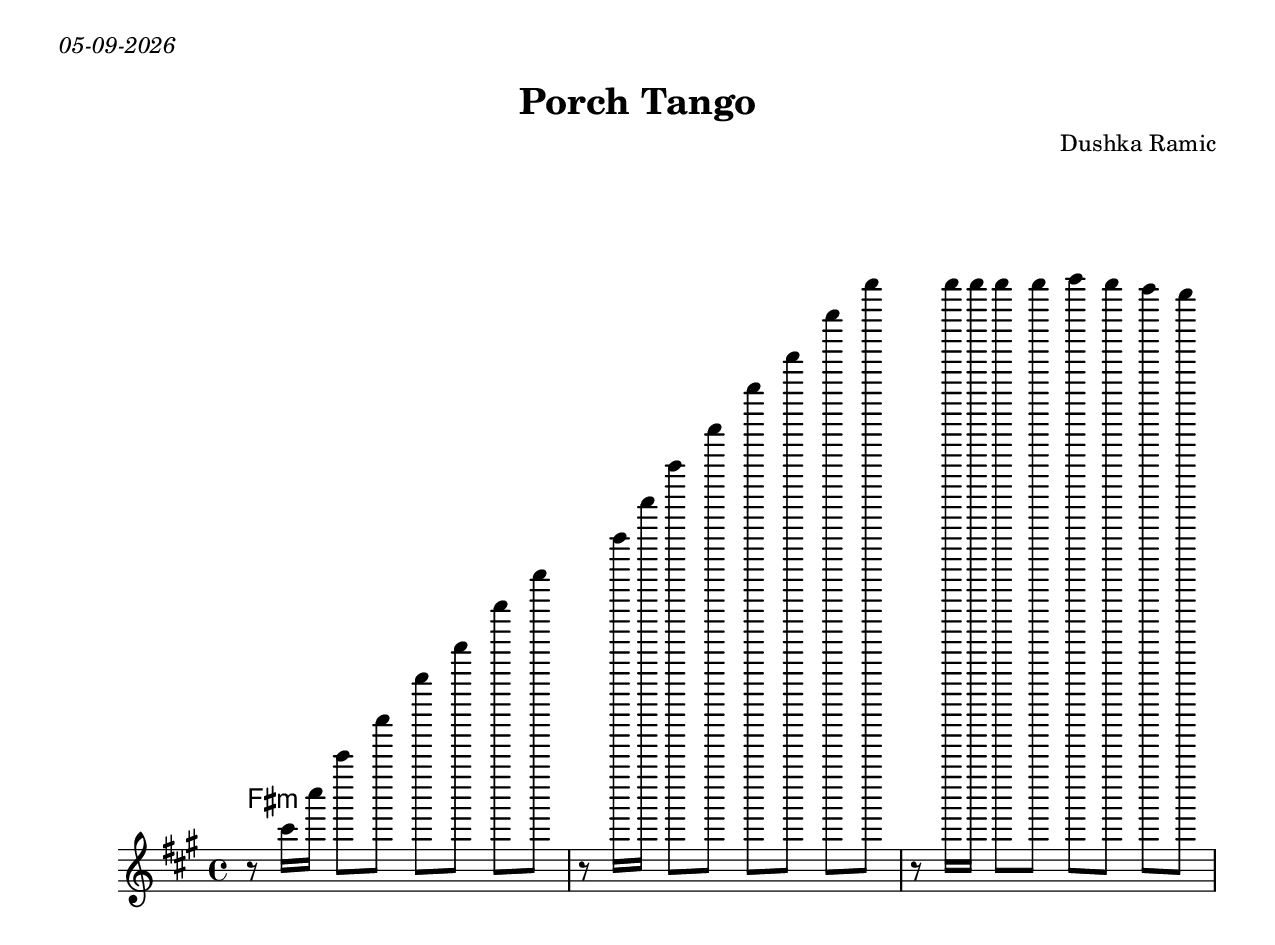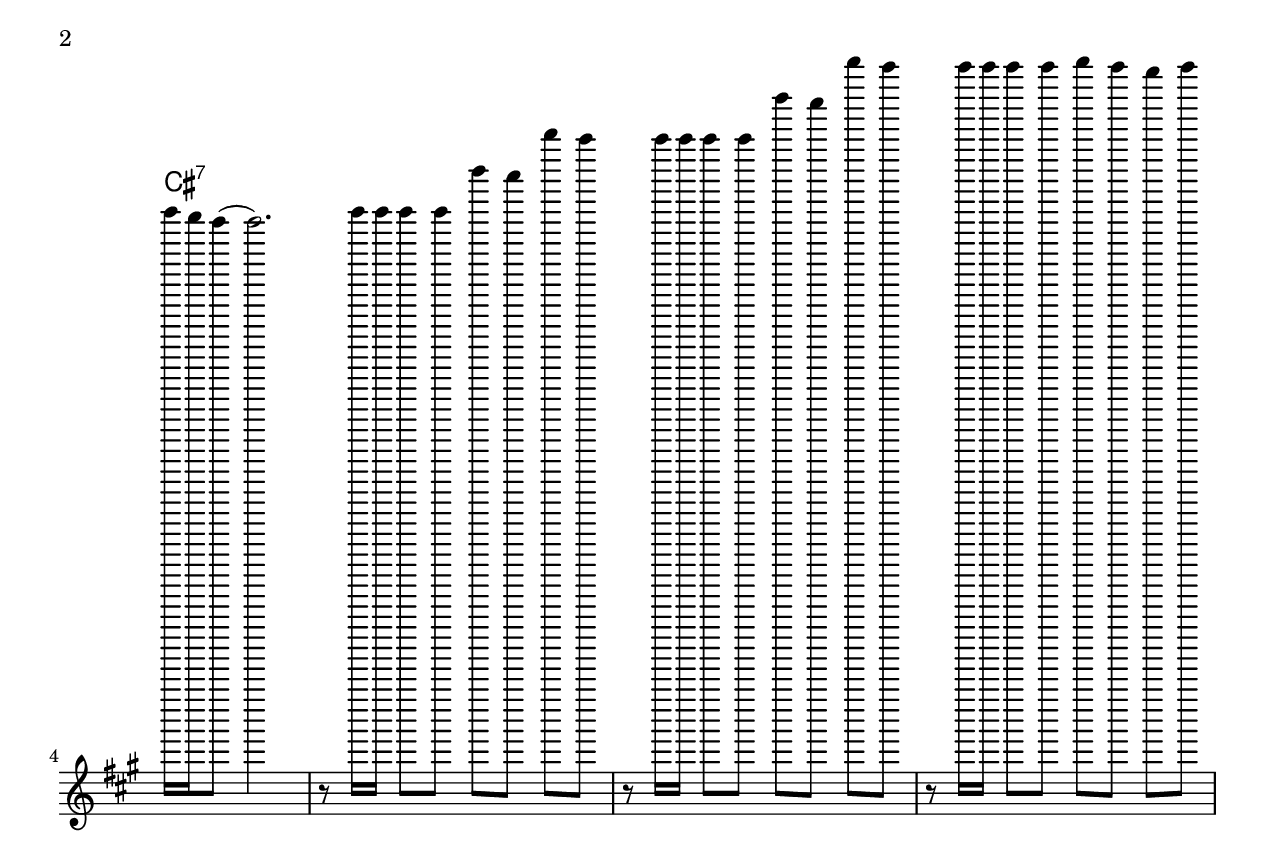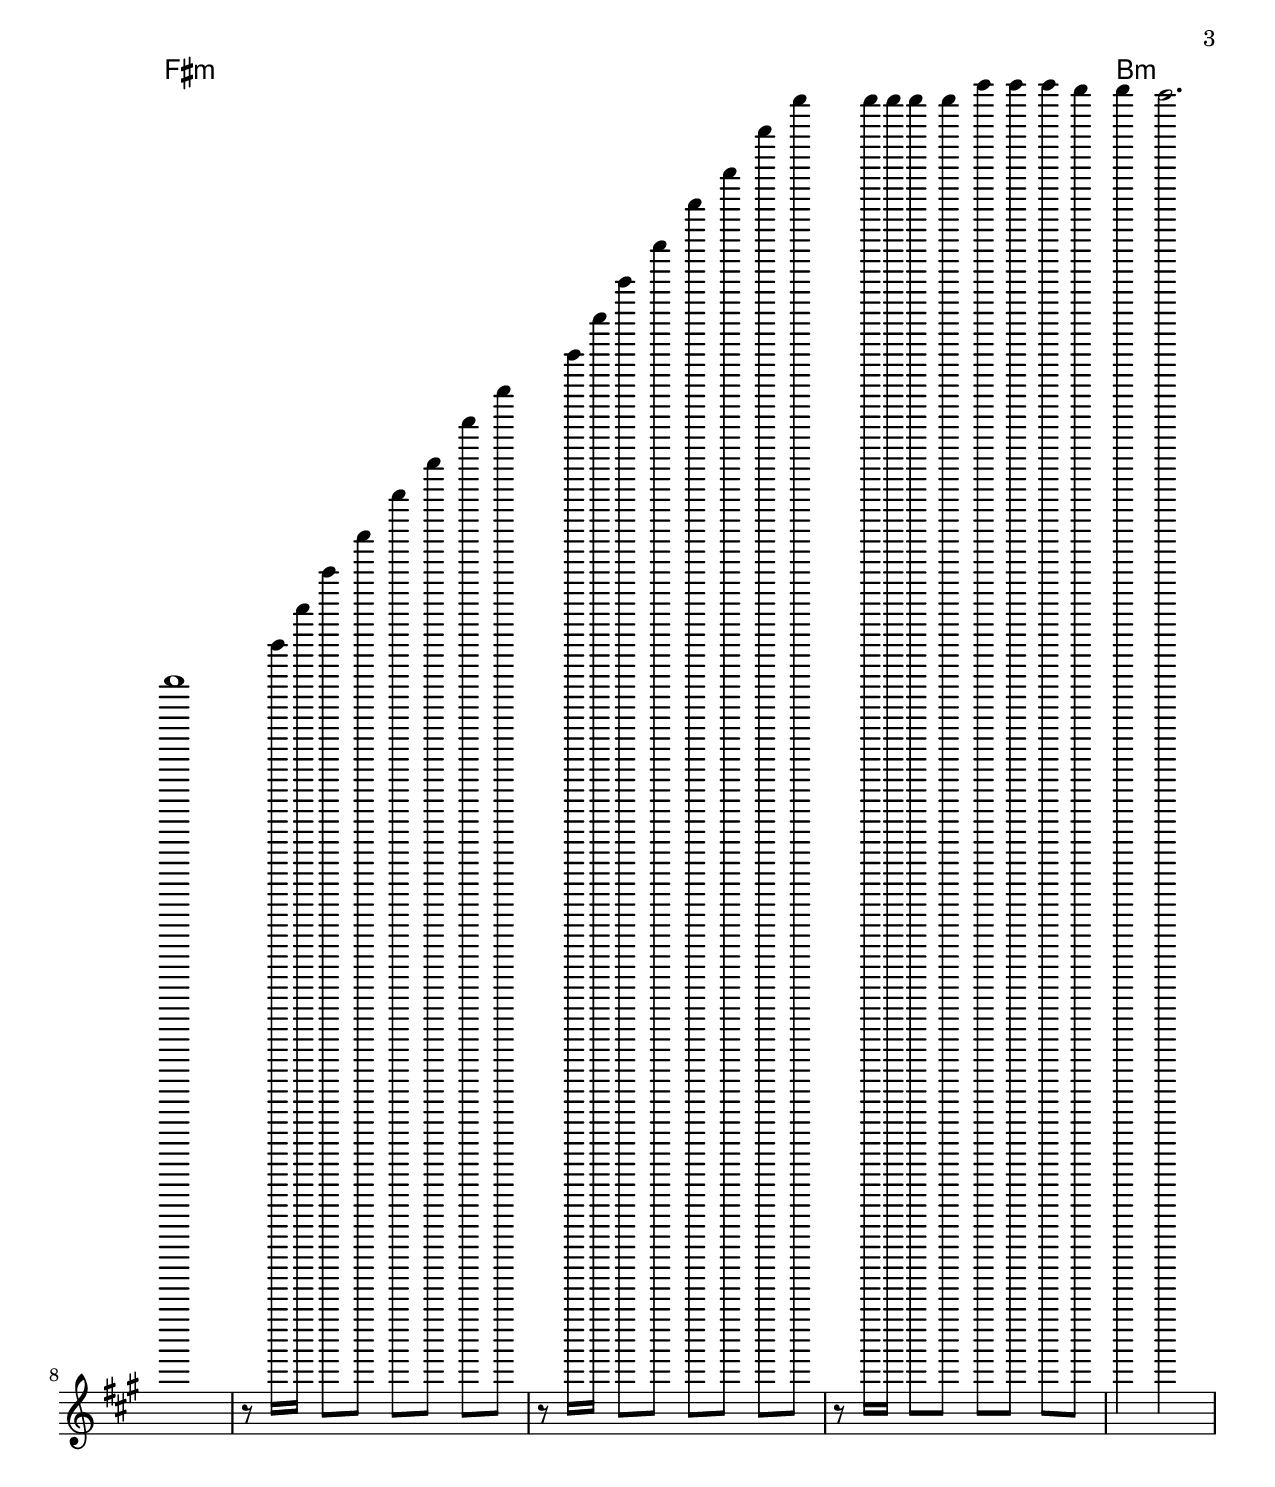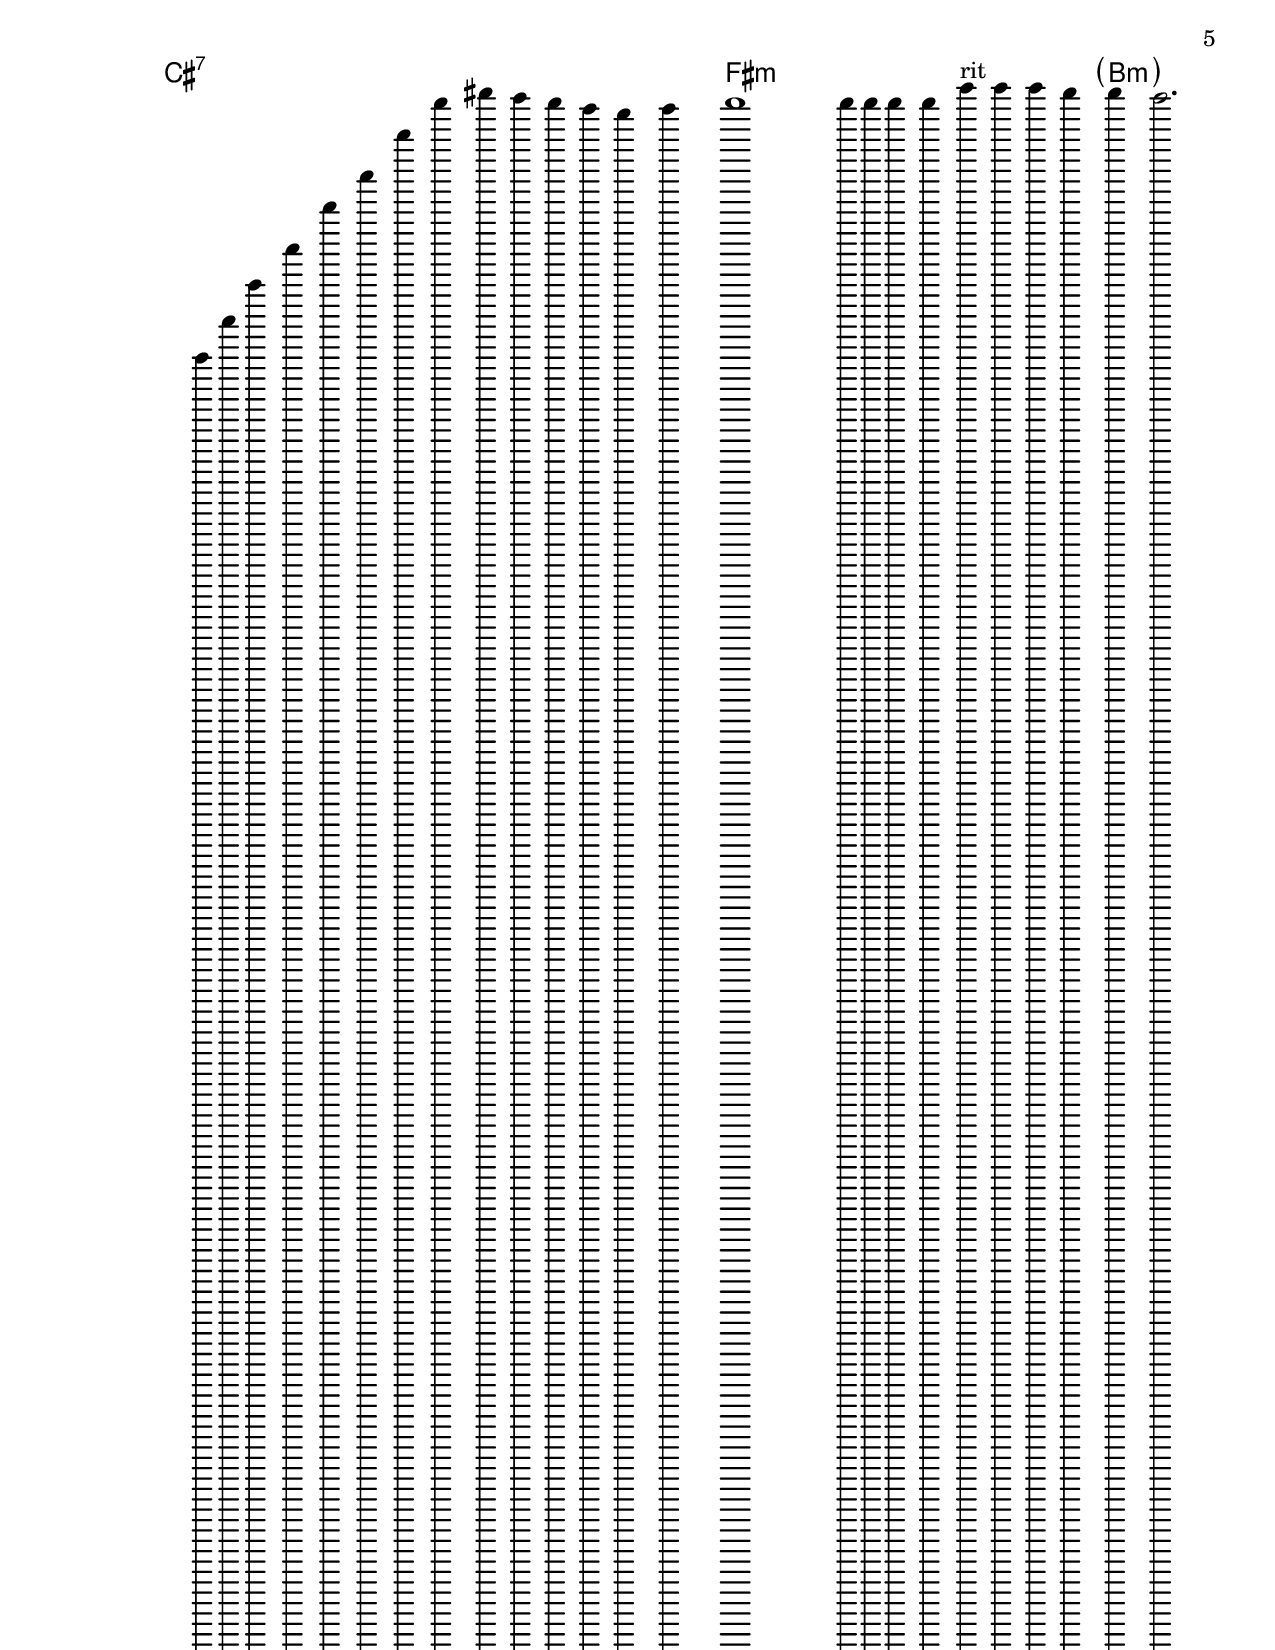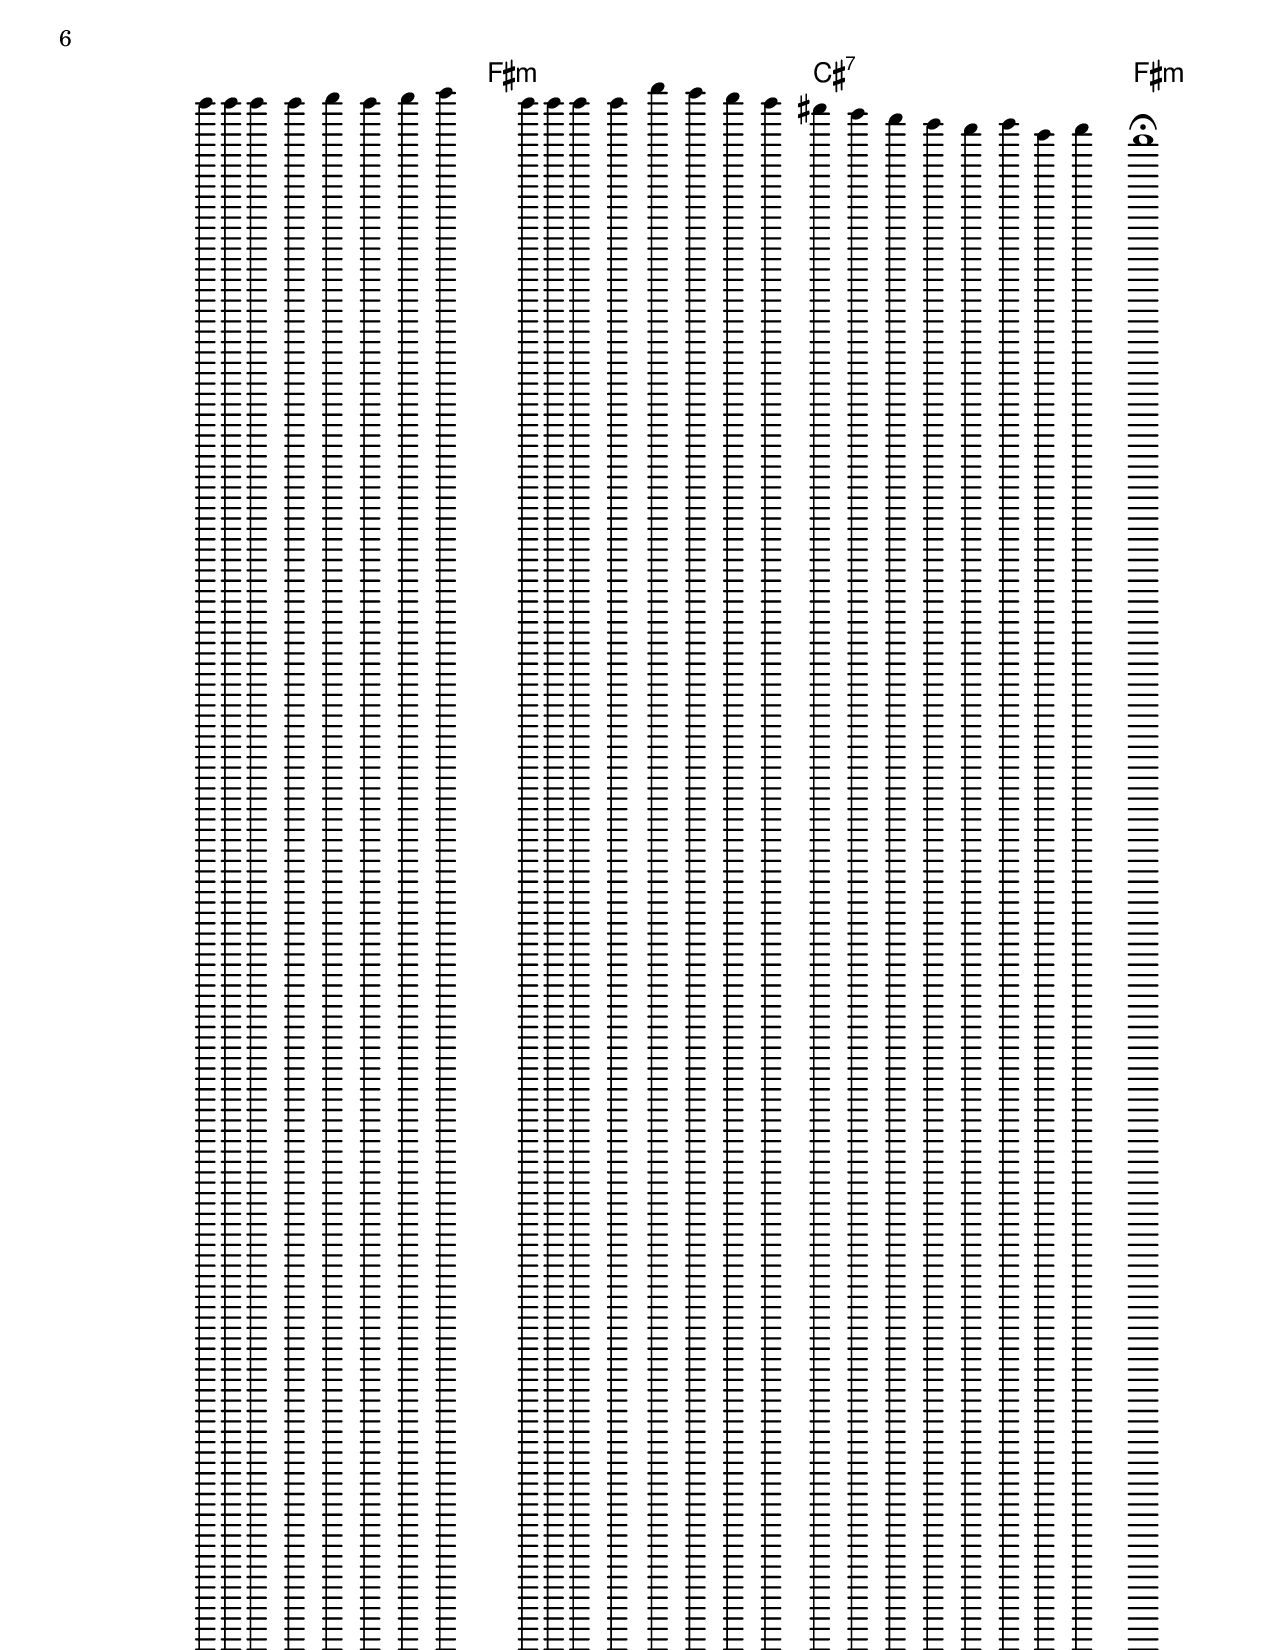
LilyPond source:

\version "2.18.0"
\include "english.ly"
\paper{
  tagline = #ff
  print-all-headers = ##t
  #(set-paper-size "letter")
}
date = #(strftime "%d-%m-%Y" (localtime (current-time)))

\markup{ \italic{ \date }  }

%\markup{ Got something to say? }

global = {
  \clef treble
  \key fs \minor
  \time 4/4
  \set Score.markFormatter = #format-mark-box-alphabet
}

%#################################### Melody ########################
%melody =  \transpose c d \relative c' {  %transpose for clarinet
first =  { r8 cs'16 cs' cs'8 cs' d' cs' d' [cs']| }
second = { r8 b16 b b8 b cs' b cs' [b]  }
third =  { r8 fs'16 fs' fs'8 fs' gs' fs' gs' [fs']  }

melody = \relative c'' {
  \global
  %\partial 16*3 a16 d f   %lead in notes
  \first
  \first
  r8 cs16 cs cs8 cs d cs b [a]|
  b16 a gs8 (gs2.)|
  \second
  \second
  r8 b16 b b8 b cs b a [b]|
  cs1
  \first
  \first
  r8 cs16 cs cs8 cs fs fs fs [e]
  e4 d2.|

  \third
  %\time 3/4
  r8 gs4 fs8 d4 b|
  \time 4/4
  \transpose a a'\third
  %\time 3/4
  r8 a'4 fs8 cs4 a|
  %\time 4/4
  \first
  es8 d cs b a4 b
  cs1
  r8 cs16 cs cs8 cs fs^rit fs  fs [e]|
  e4 d2.|
  %\time 3/4
  r8 fs16 fs  fs8 fs gs fs gs [a]
  r8 fs16 fs fs8 fs b a gs [fs]|
  %\time 4/4
  es8 [d] cs [b] a [b] gs [a]
  fs1 \fermata

}
%################################# Lyrics #####################
%\addlyrics{ \set stanza = #"1. " }
%################################# Chords #######################
harmonies = \chordmode {
  fs1*3:m
  cs1*4:7
  fs1*4:m
  b4*12:m
  fs4*8:m
  cs1*2:7
  fs1*2:m
  \parenthesize b4*8:m
  fs4*4:m
  cs1:7
  fs1:m
}

\score {
  % transpose score below
  %\transpose c d
  <<
    \new ChordNames {
      \set chordChanges = ##f
      \harmonies
    }
    \new Staff  \melody
    %\new Staff \transpose c c'\melody

  >>
  \header{
    title= "Porch Tango"
    subtitle=""
    composer= "Dushka Ramic"
    instrument =""
    arranger= ""
  }
  \layout{indent = 1.0\cm}
  \midi {
    \tempo 4 = 120

    % \midi { }
  }
}
